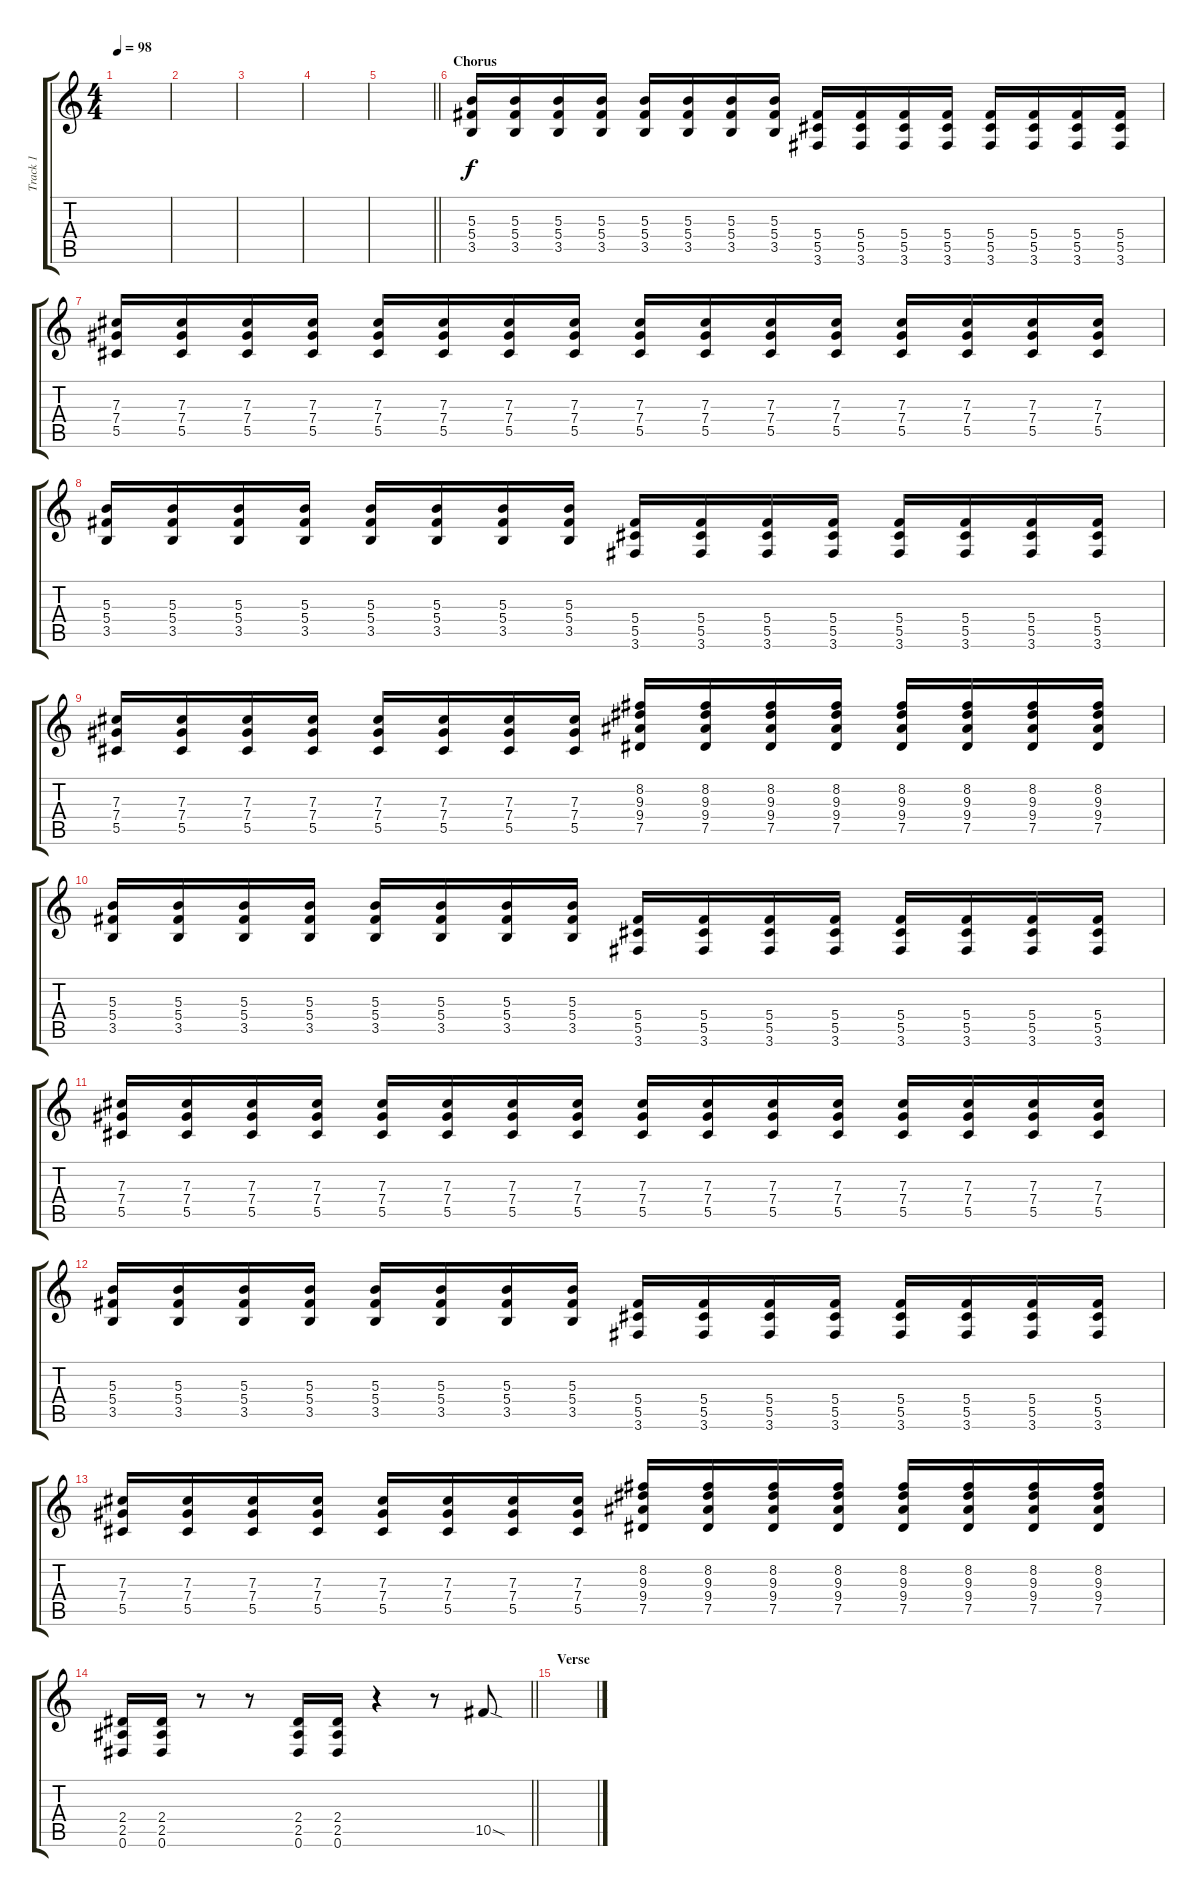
\track ("Track 1" "Track 1") {instrument distortionguitar}
\staff {score tabs}
\tuning (Eb4 Bb3 Gb3 Db3 Ab2 Eb2) {hide}
\ts (4 4)
\tempo 98
\clef g2
\ks c
|
|
|
|
\barLineRight lightlight
|
\section ("" "Chorus")
(5.3 5.4 3.5).16 (5.3 5.4 3.5).16 (5.3 5.4 3.5).16 (5.3 5.4 3.5).16 (5.3 5.4 3.5).16 (5.3 5.4 3.5).16 (5.3 5.4 3.5).16 (5.3 5.4 3.5).16 (5.4 5.5 3.6).16 (5.4 5.5 3.6).16 (5.4 5.5 3.6).16 (5.4 5.5 3.6).16 (5.4 5.5 3.6).16 (5.4 5.5 3.6).16 (5.4 5.5 3.6).16 (5.4 5.5 3.6).16 |
(7.3 7.4 5.5).16 (7.3 7.4 5.5).16 (7.3 7.4 5.5).16 (7.3 7.4 5.5).16 (7.3 7.4 5.5).16 (7.3 7.4 5.5).16 (7.3 7.4 5.5).16 (7.3 7.4 5.5).16 (7.3 7.4 5.5).16 (7.3 7.4 5.5).16 (7.3 7.4 5.5).16 (7.3 7.4 5.5).16 (7.3 7.4 5.5).16 (7.3 7.4 5.5).16 (7.3 7.4 5.5).16 (7.3 7.4 5.5).16 |
(5.3 5.4 3.5).16 (5.3 5.4 3.5).16 (5.3 5.4 3.5).16 (5.3 5.4 3.5).16 (5.3 5.4 3.5).16 (5.3 5.4 3.5).16 (5.3 5.4 3.5).16 (5.3 5.4 3.5).16 (5.4 5.5 3.6).16 (5.4 5.5 3.6).16 (5.4 5.5 3.6).16 (5.4 5.5 3.6).16 (5.4 5.5 3.6).16 (5.4 5.5 3.6).16 (5.4 5.5 3.6).16 (5.4 5.5 3.6).16 |
(7.3 7.4 5.5).16 (7.3 7.4 5.5).16 (7.3 7.4 5.5).16 (7.3 7.4 5.5).16 (7.3 7.4 5.5).16 (7.3 7.4 5.5).16 (7.3 7.4 5.5).16 (7.3 7.4 5.5).16 (8.2 9.3 9.4 7.5).16 (8.2 9.3 9.4 7.5).16 (8.2 9.3 9.4 7.5).16 (8.2 9.3 9.4 7.5).16 (8.2 9.3 9.4 7.5).16 (8.2 9.3 9.4 7.5).16 (8.2 9.3 9.4 7.5).16 (8.2 9.3 9.4 7.5).16 |
(5.3 5.4 3.5).16 (5.3 5.4 3.5).16 (5.3 5.4 3.5).16 (5.3 5.4 3.5).16 (5.3 5.4 3.5).16 (5.3 5.4 3.5).16 (5.3 5.4 3.5).16 (5.3 5.4 3.5).16 (5.4 5.5 3.6).16 (5.4 5.5 3.6).16 (5.4 5.5 3.6).16 (5.4 5.5 3.6).16 (5.4 5.5 3.6).16 (5.4 5.5 3.6).16 (5.4 5.5 3.6).16 (5.4 5.5 3.6).16 |
(7.3 7.4 5.5).16 (7.3 7.4 5.5).16 (7.3 7.4 5.5).16 (7.3 7.4 5.5).16 (7.3 7.4 5.5).16 (7.3 7.4 5.5).16 (7.3 7.4 5.5).16 (7.3 7.4 5.5).16 (7.3 7.4 5.5).16 (7.3 7.4 5.5).16 (7.3 7.4 5.5).16 (7.3 7.4 5.5).16 (7.3 7.4 5.5).16 (7.3 7.4 5.5).16 (7.3 7.4 5.5).16 (7.3 7.4 5.5).16 |
(5.3 5.4 3.5).16 (5.3 5.4 3.5).16 (5.3 5.4 3.5).16 (5.3 5.4 3.5).16 (5.3 5.4 3.5).16 (5.3 5.4 3.5).16 (5.3 5.4 3.5).16 (5.3 5.4 3.5).16 (5.4 5.5 3.6).16 (5.4 5.5 3.6).16 (5.4 5.5 3.6).16 (5.4 5.5 3.6).16 (5.4 5.5 3.6).16 (5.4 5.5 3.6).16 (5.4 5.5 3.6).16 (5.4 5.5 3.6).16 |
(7.3 7.4 5.5).16 (7.3 7.4 5.5).16 (7.3 7.4 5.5).16 (7.3 7.4 5.5).16 (7.3 7.4 5.5).16 (7.3 7.4 5.5).16 (7.3 7.4 5.5).16 (7.3 7.4 5.5).16 (8.2 9.3 9.4 7.5).16 (8.2 9.3 9.4 7.5).16 (8.2 9.3 9.4 7.5).16 (8.2 9.3 9.4 7.5).16 (8.2 9.3 9.4 7.5).16 (8.2 9.3 9.4 7.5).16 (8.2 9.3 9.4 7.5).16 (8.2 9.3 9.4 7.5).16 |
\barLineRight lightlight
(2.4 2.5 0.6).16 (2.4 2.5 0.6).16 r.8 r.8 (2.4 2.5 0.6).16 (2.4 2.5 0.6).16 r.4 r.8 10.5{sod}.8 |
\section ("" "Verse")
